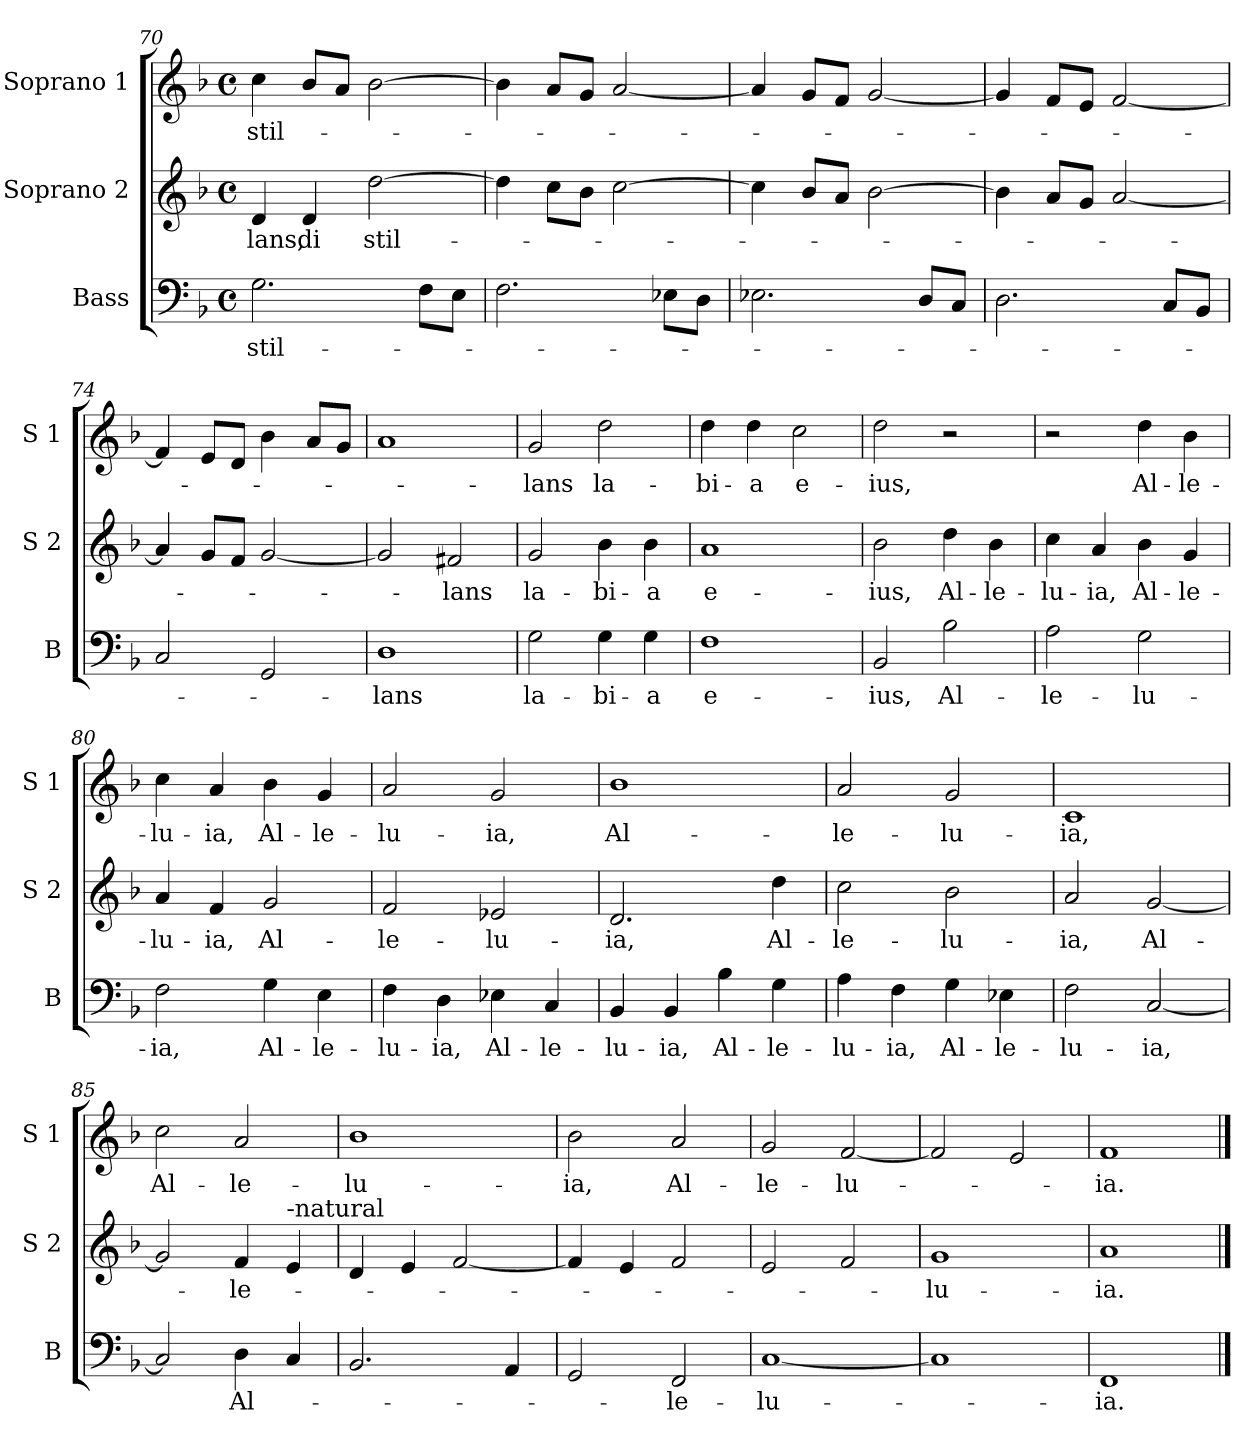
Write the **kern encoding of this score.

**kern	**text	**kern	**text	**kern	**text
*part3	*part3	*part2	*part2	*part1	*part1
*staff3	*staff3	*staff2	*staff2	*staff1	*staff1
*I"Bass	*	*I"Soprano 2	*	*I"Soprano 1	*
*I'B	*	*I'S 2	*	*I'S 1	*
*clefF4	*	*clefG2	*	*clefG2	*
*k[b-]	*	*k[b-]	*	*k[b-]	*
*F:	*	*F:	*	*F:	*
*M4/4	*	*M4/4	*	*M4/4	*
*met(c)	*	*met(c)	*	*met(c)	*
=70	=70	=70	=70	=70	=70
!	!LO:LY:b	!	!LO:LY:b	!	!LO:LY:b
2.G\	-stil-	4d/	-lans,	4cc\	-stil-
!	!	!	!LO:LY:b	!	!
.	.	4d/	di	8b-/L	.
.	.	.	.	8a/J	.
!	!	!	!LO:LY:b	!	!
.	.	[2dd\	stil-	[2b-\	.
8F\L	.	.	.	.	.
8E\J	.	.	.	.	.
=71	=71	=71	=71	=71	=71
2.F\	.	4dd\]	.	4b-\]	.
.	.	8cc\L	.	8a/L	.
.	.	8b-\J	.	8g/J	.
.	.	[2cc\	.	[2a/	.
8E-X\L	.	.	.	.	.
8D\J	.	.	.	.	.
=72	=72	=72	=72	=72	=72
2.E-X\	.	4cc\]	.	4a/]	.
.	.	8b-/L	.	8g/L	.
.	.	8a/J	.	8f/J	.
.	.	[2b-\	.	[2g/	.
8D/L	.	.	.	.	.
8C/J	.	.	.	.	.
!!LO:LB:g=z
=73	=73	=73	=73	=73	=73
2.D\	.	4b-\]	.	4g/]	.
.	.	8a/L	.	8f/L	.
.	.	8g/J	.	8e/J	.
.	.	[2a/	.	[2f/	.
8C/L	.	.	.	.	.
8BB-/J	.	.	.	.	.
=74	=74	=74	=74	=74	=74
2C/	.	4a/]	.	4f/]	.
.	.	8g/L	.	8e/L	.
.	.	8f/J	.	8d/J	.
2GG/	.	[2g/	.	4b-\	.
.	.	.	.	8a/L	.
.	.	.	.	8g/J	.
=75	=75	=75	=75	=75	=75
!	!LO:LY:b	!	!	!	!
1D	-lans	2g/]	.	1a	.
!	!	!	!LO:LY:b	!	!
.	.	2f#X/	-lans	.	.
=76	=76	=76	=76	=76	=76
!	!LO:LY:b	!	!LO:LY:b	!	!LO:LY:b
2G\	la-	2g/	la-	2g/	-lans
!	!LO:LY:b	!	!LO:LY:b	!	!LO:LY:b
4G\	-bi-	4b-\	-bi-	2dd\	la-
!	!LO:LY:b	!	!LO:LY:b	!	!
4G\	-a	4b-\	-a	.	.
=77	=77	=77	=77	=77	=77
!	!LO:LY:b	!	!LO:LY:b	!	!LO:LY:b
1F	e-	1a	e-	4dd\	-bi-
!	!	!	!	!	!LO:LY:b
.	.	.	.	4dd\	-a
!	!	!	!	!	!LO:LY:b
.	.	.	.	2cc\	e-
=78	=78	=78	=78	=78	=78
!	!LO:LY:b	!	!LO:LY:b	!	!LO:LY:b
2BB-/	-ius,	2b-\	-ius,	2dd\	-ius,
!	!LO:LY:b	!	!LO:LY:b	!	!
2B-\	Al-	4dd\	Al-	2r	.
!	!	!	!LO:LY:b	!	!
.	.	4b-\	-le-	.	.
!!LO:LB:g=z
=79	=79	=79	=79	=79	=79
!	!LO:LY:b	!	!LO:LY:b	!	!
2A\	-le-	4cc\	-lu-	2r	.
!	!	!	!LO:LY:b	!	!
.	.	4a/	-ia,	.	.
!	!LO:LY:b	!	!LO:LY:b	!	!LO:LY:b
2G\	-lu-	4b-\	Al-	4dd\	Al-
!	!	!	!LO:LY:b	!	!LO:LY:b
.	.	4g/	-le-	4b-\	-le-
=80	=80	=80	=80	=80	=80
!	!LO:LY:b	!	!LO:LY:b	!	!LO:LY:b
2F\	-ia,	4a/	-lu-	4cc\	-lu-
!	!	!	!LO:LY:b	!	!LO:LY:b
.	.	4f/	-ia,	4a/	-ia,
!	!LO:LY:b	!	!LO:LY:b	!	!LO:LY:b
4G\	Al-	2g/	Al-	4b-\	Al-
!	!LO:LY:b	!	!	!	!LO:LY:b
4E\	-le-	.	.	4g/	-le-
=81	=81	=81	=81	=81	=81
!	!LO:LY:b	!	!LO:LY:b	!	!LO:LY:b
4F\	-lu-	2f/	-le-	2a/	-lu-
!	!LO:LY:b	!	!	!	!
4D\	-ia,	.	.	.	.
!	!LO:LY:b	!	!LO:LY:b	!	!LO:LY:b
4E-X\	Al-	2e-X/	-lu-	2g/	-ia,
!	!LO:LY:b	!	!	!	!
4C/	-le-	.	.	.	.
=82	=82	=82	=82	=82	=82
!	!LO:LY:b	!	!LO:LY:b	!	!LO:LY:b
4BB-/	-lu-	2.d/	-ia,	1b-	Al-
!	!LO:LY:b	!	!	!	!
4BB-/	-ia,	.	.	.	.
!	!LO:LY:b	!	!	!	!
4B-\	Al-	.	.	.	.
!	!LO:LY:b	!	!LO:LY:b	!	!
4G\	-le-	4dd\	Al-	.	.
=83	=83	=83	=83	=83	=83
!	!LO:LY:b	!	!LO:LY:b	!	!LO:LY:b
4A\	-lu-	2cc\	-le-	2a/	-le-
!	!LO:LY:b	!	!	!	!
4F\	-ia,	.	.	.	.
!	!LO:LY:b	!	!LO:LY:b	!	!LO:LY:b
4G\	Al-	2b-\	-lu-	2g/	-lu-
!	!LO:LY:b	!	!	!	!
4E-X\	-le-	.	.	.	.
=84	=84	=84	=84	=84	=84
!	!LO:LY:b	!	!LO:LY:b	!	!LO:LY:b
2F\	-lu-	2a/	-ia,	1c	-ia,
!	!LO:LY:b	!	!LO:LY:b	!	!
[2C/	-ia,	[2g/	Al-	.	.
!!LO:LB:g=z
=85	=85	=85	=85	=85	=85
!	!	!	!	!	!LO:LY:b
2C/]	.	2g/]	.	2cc\	Al-
!	!LO:LY:b	!	!LO:LY:b	!	!LO:LY:b
4D\	Al-	4f/	-le-	2a/	-le-
!	!	!LO:TX:a:t=-natural	!	!	!
4C/	.	4e/	.	.	.
=86	=86	=86	=86	=86	=86
!	!	!	!	!	!LO:LY:b
2.BB-/	.	4d/	.	1b-	-lu-
.	.	4e/	.	.	.
.	.	[2f/	.	.	.
4AA/	.	.	.	.	.
=87	=87	=87	=87	=87	=87
!	!	!	!	!	!LO:LY:b
2GG/	.	4f/]	.	2b-\	-ia,
.	.	4e/	.	.	.
!	!LO:LY:b	!	!	!	!LO:LY:b
2FF/	-le-	2f/	.	2a/	Al-
=88	=88	=88	=88	=88	=88
!	!LO:LY:b	!	!	!	!LO:LY:b
[1C	-lu-	2e/	.	2g/	-le-
!	!	!	!	!	!LO:LY:b
.	.	2f/	.	[2f/	-lu-
=89	=89	=89	=89	=89	=89
!	!	!	!LO:LY:b	!	!
1C]	.	1g	-lu-	2f/]	.
.	.	.	.	2e/	.
=90	=90	=90	=90	=90	=90
!	!LO:LY:b	!	!LO:LY:b	!	!LO:LY:b
1FF	-ia.	1a	-ia.	1f	-ia.
==	==	==	==	==	==
*-	*-	*-	*-	*-	*-
